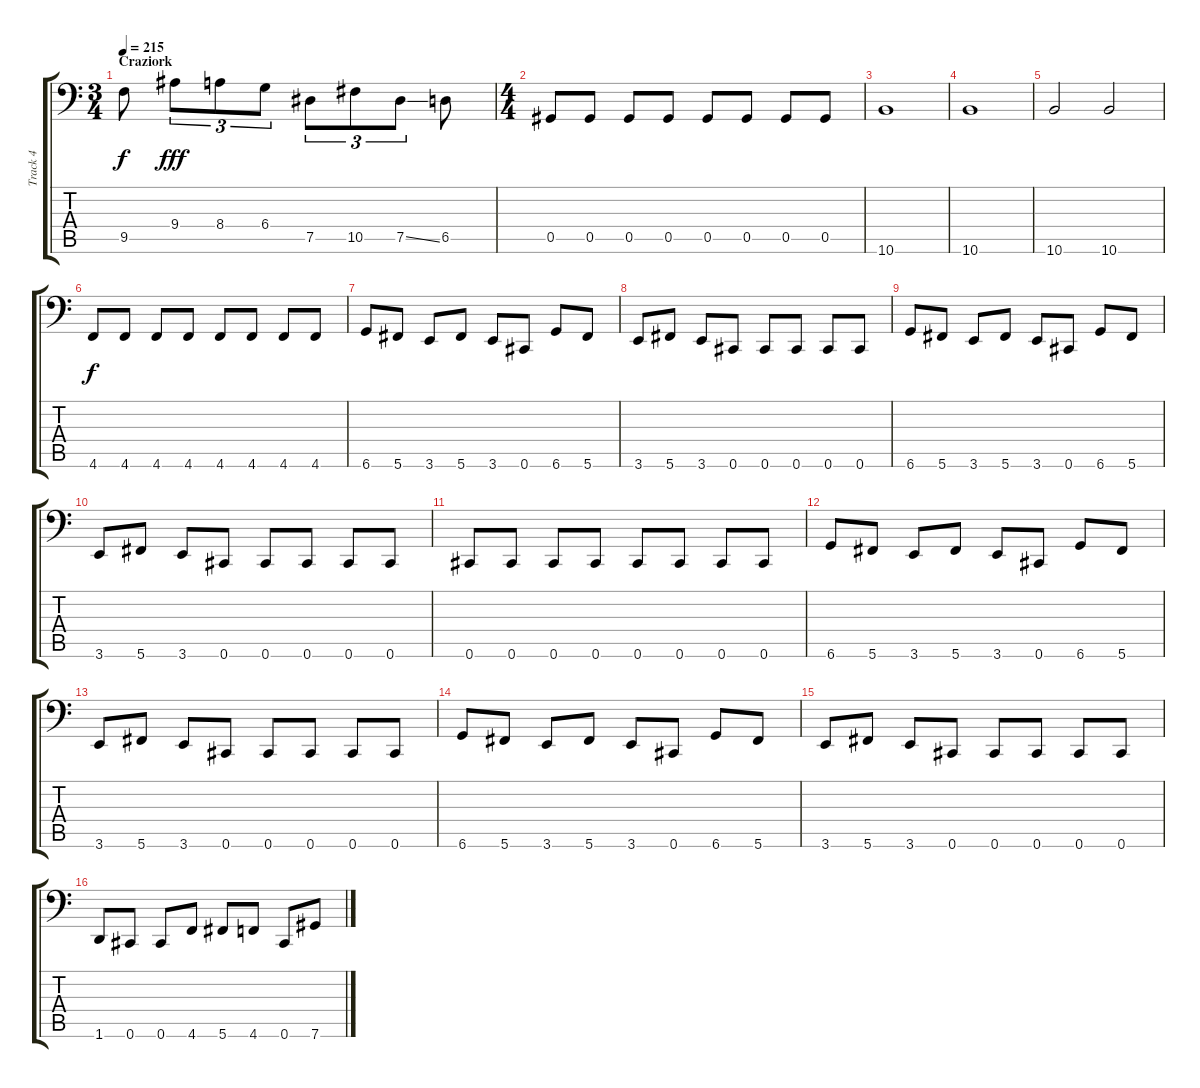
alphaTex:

\track ("Track 4" "Track 4") {instrument electricbassfinger}
\staff {score tabs}
\tuning (Eb3 Bb2 Gb2 Db2 Ab1 Db1) {hide}
\ts (3 4)
\section ("" "Craziork")
\tempo 215
\clef f4
\ks c
9.5.8{dy f} 9.4.8{tu (3 2) dy fff} 8.4.8{tu (3 2)} 6.4.8{tu (3 2)} 7.5.8{tu (3 2)} 10.5.8{tu (3 2)} 7.5{ss}.8{tu (3 2)} 6.5.8 |
\ts (4 4)
0.5.8 0.5.8 0.5.8 0.5.8 0.5.8 0.5.8 0.5.8 0.5.8 |
10.6.1 |
10.6.1 |
10.6.2 10.6.2 |
4.6.8{dy f} 4.6.8 4.6.8 4.6.8 4.6.8 4.6.8 4.6.8 4.6.8 |
6.6.8 5.6.8 3.6.8 5.6.8 3.6.8 0.6.8 6.6.8 5.6.8 |
3.6.8 5.6.8 3.6.8 0.6.8 0.6.8 0.6.8 0.6.8 0.6.8 |
6.6.8 5.6.8 3.6.8 5.6.8 3.6.8 0.6.8 6.6.8 5.6.8 |
3.6.8 5.6.8 3.6.8 0.6.8 0.6.8 0.6.8 0.6.8 0.6.8 |
0.6.8 0.6.8 0.6.8 0.6.8 0.6.8 0.6.8 0.6.8 0.6.8 |
6.6.8 5.6.8 3.6.8 5.6.8 3.6.8 0.6.8 6.6.8 5.6.8 |
3.6.8 5.6.8 3.6.8 0.6.8 0.6.8 0.6.8 0.6.8 0.6.8 |
6.6.8 5.6.8 3.6.8 5.6.8 3.6.8 0.6.8 6.6.8 5.6.8 |
3.6.8 5.6.8 3.6.8 0.6.8 0.6.8 0.6.8 0.6.8 0.6.8 |
1.6.8 0.6.8 0.6.8 4.6.8 5.6.8 4.6.8 0.6.8 7.6.8
